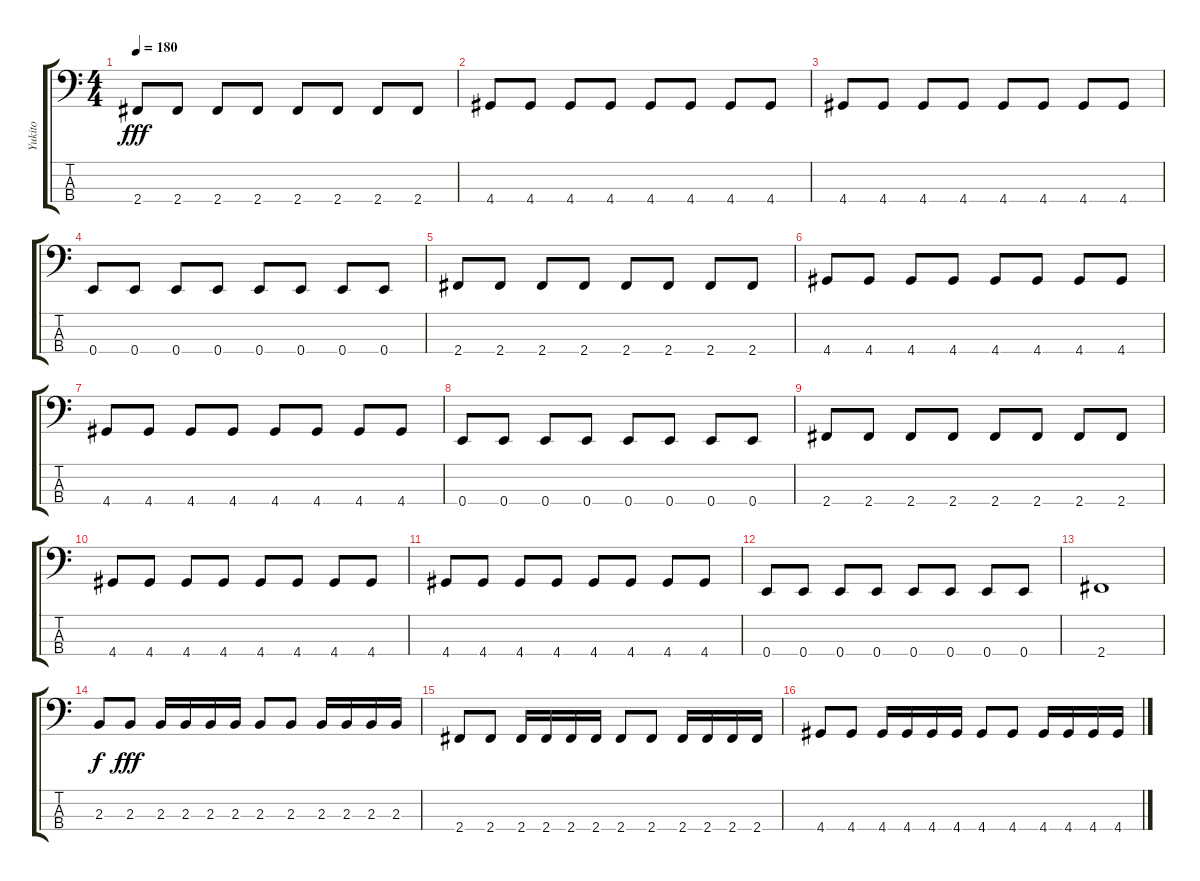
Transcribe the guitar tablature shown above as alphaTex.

\track ("Yukito" "Yukito") {instrument electricbasspick}
\staff {score tabs}
\tuning (G2 D2 A1 E1) {hide}
\ts (4 4)
\tempo 180
\clef f4
\ks c
2.4.8{dy fff} 2.4.8 2.4.8 2.4.8 2.4.8 2.4.8 2.4.8 2.4.8 |
4.4.8 4.4.8 4.4.8 4.4.8 4.4.8 4.4.8 4.4.8 4.4.8 |
4.4.8 4.4.8 4.4.8 4.4.8 4.4.8 4.4.8 4.4.8 4.4.8 |
0.4.8 0.4.8 0.4.8 0.4.8 0.4.8 0.4.8 0.4.8 0.4.8 |
2.4.8 2.4.8 2.4.8 2.4.8 2.4.8 2.4.8 2.4.8 2.4.8 |
4.4.8 4.4.8 4.4.8 4.4.8 4.4.8 4.4.8 4.4.8 4.4.8 |
4.4.8 4.4.8 4.4.8 4.4.8 4.4.8 4.4.8 4.4.8 4.4.8 |
0.4.8 0.4.8 0.4.8 0.4.8 0.4.8 0.4.8 0.4.8 0.4.8 |
2.4.8 2.4.8 2.4.8 2.4.8 2.4.8 2.4.8 2.4.8 2.4.8 |
4.4.8 4.4.8 4.4.8 4.4.8 4.4.8 4.4.8 4.4.8 4.4.8 |
4.4.8 4.4.8 4.4.8 4.4.8 4.4.8 4.4.8 4.4.8 4.4.8 |
0.4.8 0.4.8 0.4.8 0.4.8 0.4.8 0.4.8 0.4.8 0.4.8 |
2.4.1 |
2.3.8{dy f} 2.3.8{dy fff} 2.3.16 2.3.16 2.3.16 2.3.16 2.3.8 2.3.8 2.3.16 2.3.16 2.3.16 2.3.16 |
2.4.8 2.4.8 2.4.16 2.4.16 2.4.16 2.4.16 2.4.8 2.4.8 2.4.16 2.4.16 2.4.16 2.4.16 |
4.4.8 4.4.8 4.4.16 4.4.16 4.4.16 4.4.16 4.4.8 4.4.8 4.4.16 4.4.16 4.4.16 4.4.16
